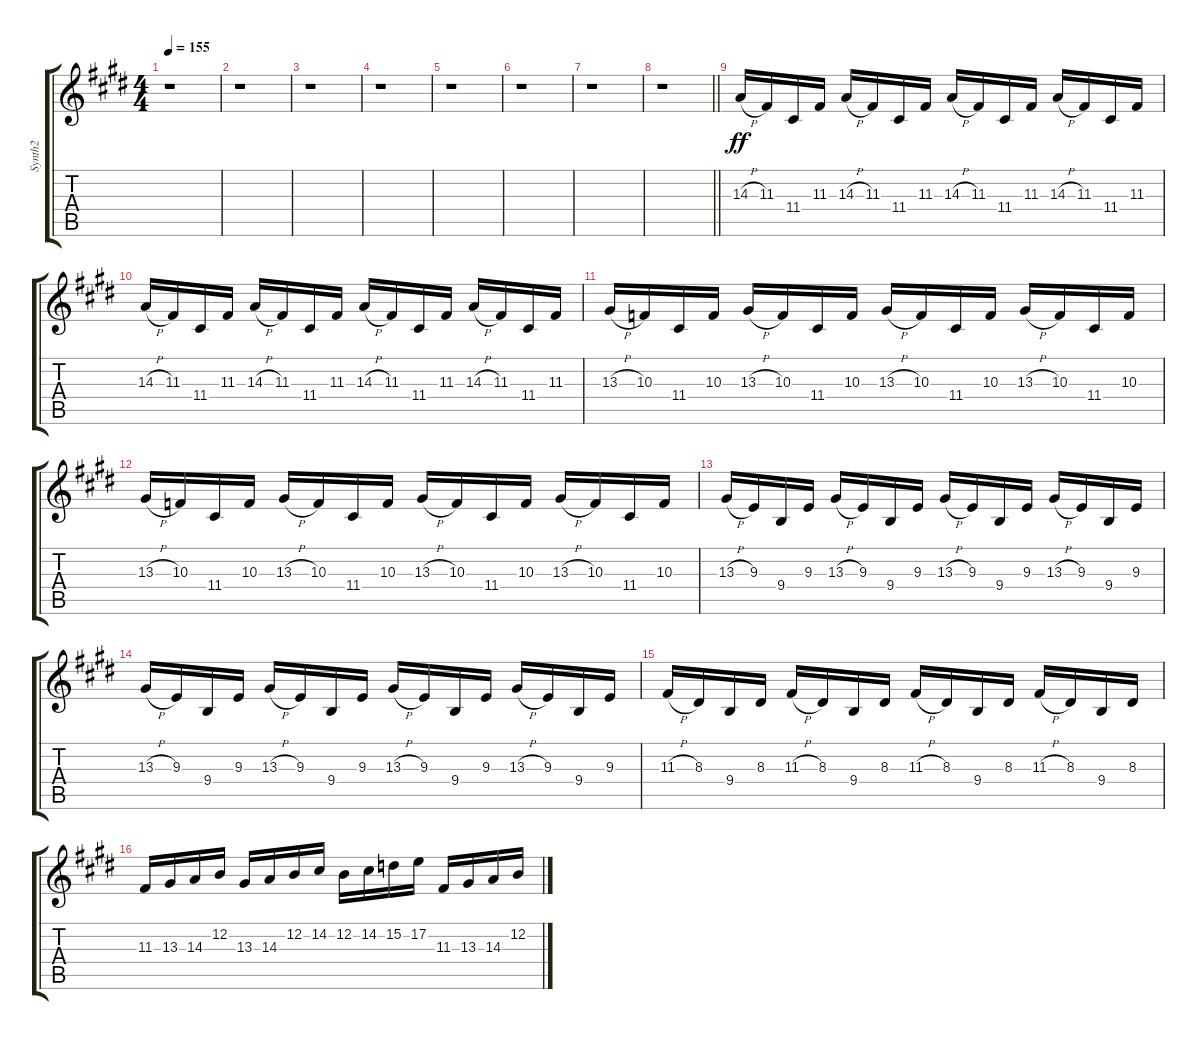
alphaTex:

\track ("Synth2" "Synth2") {instrument lead2sawtooth}
\staff {score tabs}
\tuning (E4 B3 G3 D3 A2 E2) {hide}
\ts (4 4)
\tempo 155
\clef g2
\ks e
r.1{dy ff} |
r.1 |
r.1 |
r.1 |
r.1 |
r.1 |
r.1 |
\barLineRight lightlight
r.1 |
14.3{h}.16 11.3.16 11.4.16 11.3.16 14.3{h}.16 11.3.16 11.4.16 11.3.16 14.3{h}.16 11.3.16 11.4.16 11.3.16 14.3{h}.16 11.3.16 11.4.16 11.3.16 |
14.3{h}.16 11.3.16 11.4.16 11.3.16 14.3{h}.16 11.3.16 11.4.16 11.3.16 14.3{h}.16 11.3.16 11.4.16 11.3.16 14.3{h}.16 11.3.16 11.4.16 11.3.16 |
13.3{h}.16 10.3.16 11.4.16 10.3.16 13.3{h}.16 10.3.16 11.4.16 10.3.16 13.3{h}.16 10.3.16 11.4.16 10.3.16 13.3{h}.16 10.3.16 11.4.16 10.3.16 |
13.3{h}.16 10.3.16 11.4.16 10.3.16 13.3{h}.16 10.3.16 11.4.16 10.3.16 13.3{h}.16 10.3.16 11.4.16 10.3.16 13.3{h}.16 10.3.16 11.4.16 10.3.16 |
13.3{h}.16 9.3.16 9.4.16 9.3.16 13.3{h}.16 9.3.16 9.4.16 9.3.16 13.3{h}.16 9.3.16 9.4.16 9.3.16 13.3{h}.16 9.3.16 9.4.16 9.3.16 |
13.3{h}.16 9.3.16 9.4.16 9.3.16 13.3{h}.16 9.3.16 9.4.16 9.3.16 13.3{h}.16 9.3.16 9.4.16 9.3.16 13.3{h}.16 9.3.16 9.4.16 9.3.16 |
11.3{h}.16 8.3.16 9.4.16 8.3.16 11.3{h}.16 8.3.16 9.4.16 8.3.16 11.3{h}.16 8.3.16 9.4.16 8.3.16 11.3{h}.16 8.3.16 9.4.16 8.3.16 |
11.3.16 13.3.16 14.3.16 12.2.16 13.3.16 14.3.16 12.2.16 14.2.16 12.2.16 14.2.16 15.2.16 17.2.16 11.3.16 13.3.16 14.3.16 12.2.16
